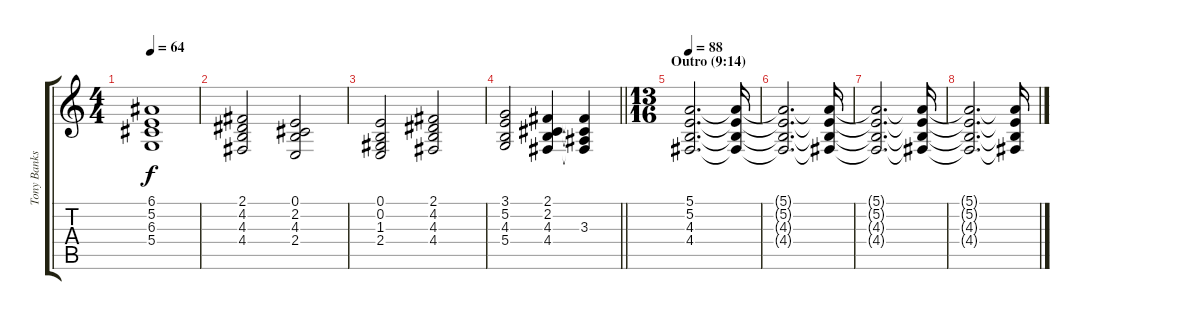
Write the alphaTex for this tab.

\track ("Tony Banks (organ)" "Tony Banks") {instrument drawbarorgan}
\staff {score tabs}
\tuning (E4 B3 G3 D3 A2 E2) {hide}
\ts (4 4)
\tempo 64
\clef g2
\ks c
(6.1 5.2 6.3 5.4).1{dy f} |
(2.1 4.2 4.3 4.4).2 (0.1 2.2 4.3 2.4).2 |
(0.1 0.2 1.3 2.4).2 (2.1 4.2 4.3 4.4).2 |
\barLineRight lightlight
(3.1 5.2 4.3 5.4).2 (2.1 2.2 4.3 4.4).4 (2.1{t} 2.2{t} 3.3 4.4{t}).4 |
\ts (13 16)
\section ("" "Outro (9:14)")
\tempo 88
(5.1 5.2 4.3 4.4).2{d} (5.1{t} 5.2{t} 4.3{t} 4.4{t}).16 |
(5.1{t} 5.2{t} 4.3{t} 4.4{t}).2{d} (5.1{t} 5.2{t} 4.3{t} 4.4{t}).16 |
(5.1{t} 5.2{t} 4.3{t} 4.4{t}).2{d volume 0} (5.1{t} 5.2{t} 4.3{t} 4.4{t}).16 |
(5.1{t} 5.2{t} 4.3{t} 4.4{t}).2{d} (5.1{t} 5.2{t} 4.3{t} 4.4{t}).16
